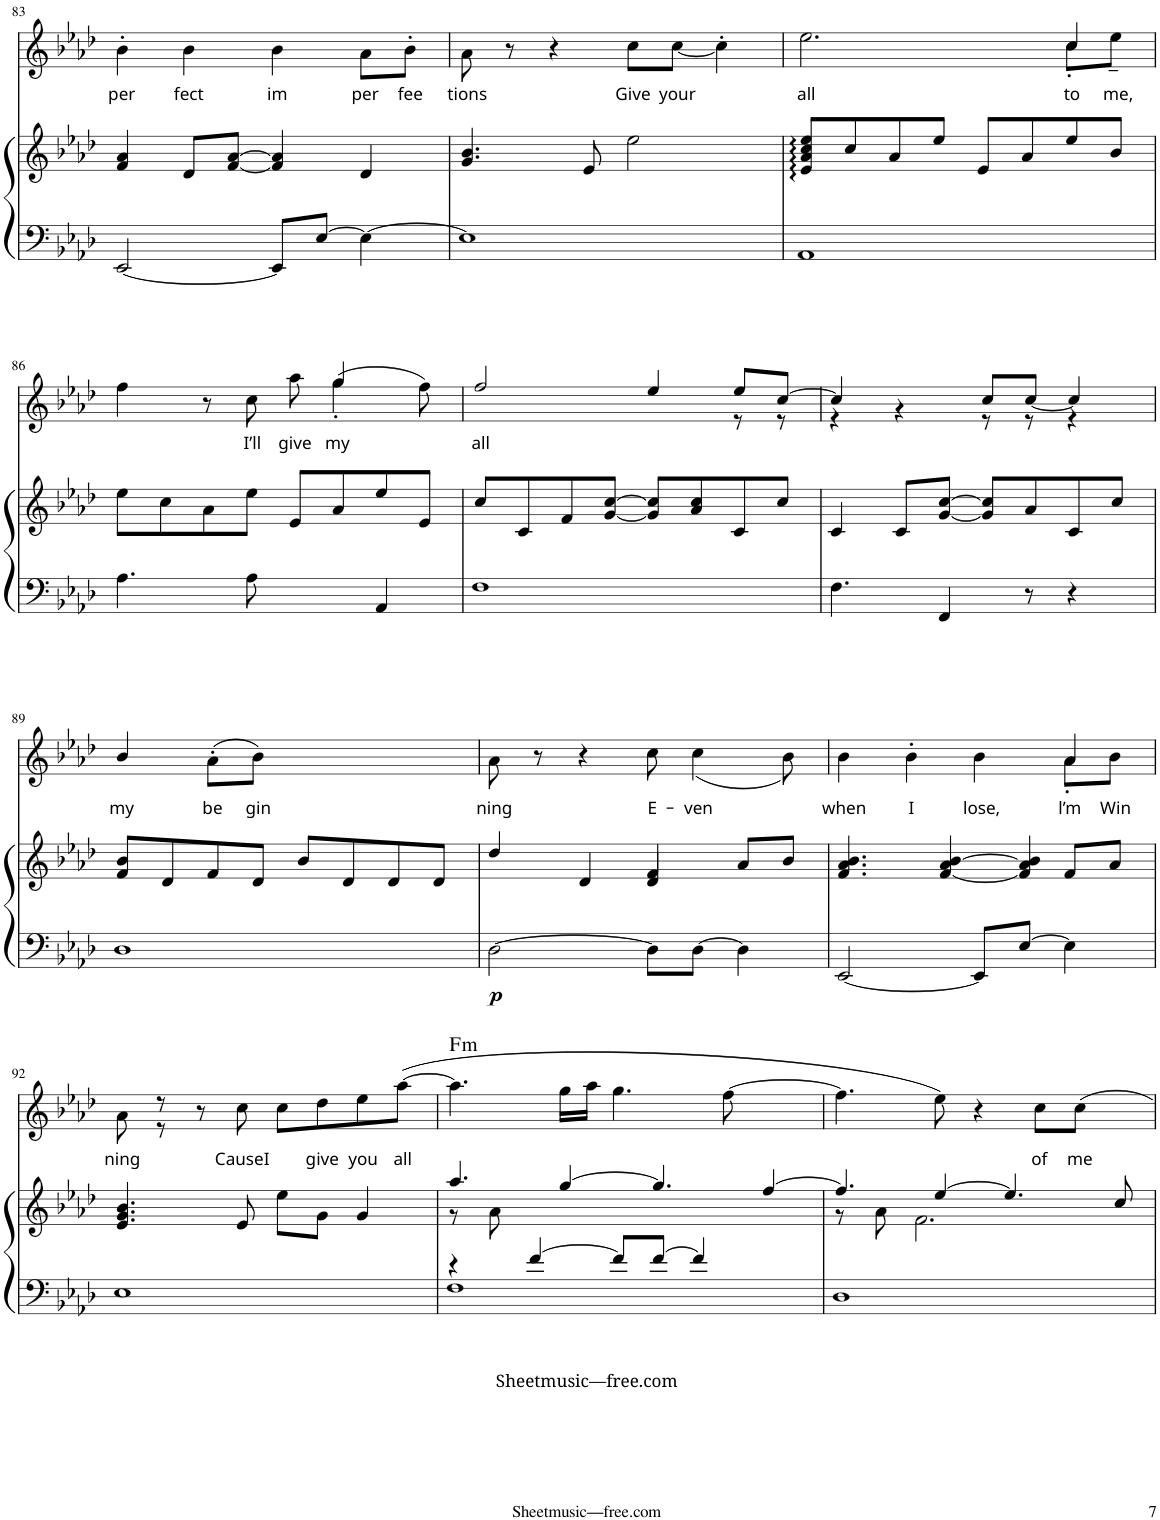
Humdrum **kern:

**kern	**kern	**dynam	**kern	**text	**harte
*part2	*part2	*part2	*part1	*part1	*part1
*staff3	*staff2	*staff2/3	*staff1	*staff1	*
*I"Piano	*	*	*I"Voice	*	*
*I'Pno	*	*	*I'V	*	*
!!LO:PB:g=z
*clefF4	*clefG2	*	*clefG2	*	*
*k[b-e-a-d-]	*k[b-e-a-d-]	*	*k[b-e-a-d-]	*	*
*M2/2	*M2/2	*	*M2/2	*	*
*met(c|)	*met(c|)	*	*met(c|)	*	*
=83	=83	=83	=83	=83	=83
!	!	!	!	!LO:LY:b	!
[<2EE-/	4f/ 4a-/	.	4b-'\	per	.
!	!	!	!	!LO:LY:b	!
.	8d-/L	.	4b-\	fect	.
.	[<8f/ [>8a-/J	.	.	.	.
!	!	!	!	!LO:LY:b	!
8EE-/L]	4f/] 4a-/]	.	4b-\	im	.
[>8E-/J	.	.	.	.	.
!	!	!	!	!LO:LY:b	!
4E-\_	4d-/	.	8a-\L	per	.
!	!	!	!	!LO:LY:b	!
.	.	.	8b-'\J	fee	.
=84	=84	=84	=84	=84	=84
!	!	!	!	!LO:LY:b	!
1E-]	4.g/ 4.b-/	.	8a-\	tions	.
.	.	.	8r	.	.
.	.	.	4r	.	.
.	8e-/	.	.	.	.
!	!	!	!	!LO:LY:b	!
.	2ee-\	.	8cc\L	Give	.
!	!	!	!	!LO:LY:b	!
.	.	.	[<8cc\J	your	.
.	.	.	4cc'\]	.	.
=85	=85	=85	=85	=85	=85
!	!	!	!	!LO:LY:b	!
*	*	*	*^	*	*
1AA-	8e-/: 8a-/: 8cc/: 8ee-/:L	.	2.ee-\	2.ryy	all	.
.	8cc/	.	.	.	.	.
.	8a-/	.	.	.	.	.
.	8ee-/J	.	.	.	.	.
.	8e-/L	.	.	.	.	.
.	8a-/	.	.	.	.	.
!	!	!	!	!	!LO:LY:b	!
.	8ee-/	.	8cc'\L	4cc/	to	.
!	!	!	!	!	!LO:LY:b	!
.	8b-/J	.	8ee-~\J	.	me,	.
!!LO:LB:g=z	!!
=86	=86	=86	=86	=86	=86	=86
*^	*	*	*	*	*	*
4.A-\	2.ryy	8ee-\L	.	4ff\	8ryy	.	.
*	*	*	*	*v	*v	*	*
.	.	8cc\	.	.	.	.
.	.	8a-\	.	8r	.	.
!	!	!	!	!	!LO:LY:b	!
8A-\	.	8ee-\J	.	8cc\	I’ll	.
!	!	!	!	!	!LO:LY:b	!
2ryy	.	8e-/L	.	8aa-\	give	.
!	!	!	!	!	!LO:LY:b	!
*	*	*	*	*^	*	*
.	.	8a-/	.	(>4gg'\	4gg/	my	.
.	4AA-/	8ee-/	.	.	.	.	.
.	.	8e-/J	.	8ff\)	8ryy	.	.
*v	*v	*	*	*	*	*	*
=87	=87	=87	=87	=87	=87	=87
!	!	!	!	!	!LO:LY:b	!
1F	8cc/L	.	2ff/	2.ryy	all	.
.	8c/	.	.	.	.	.
.	8f/	.	.	.	.	.
.	[<8g/ [>8cc/J	.	.	.	.	.
.	8g/] 8cc/]L	.	4ee-/	.	.	.
.	8a-/ 8cc/	.	.	.	.	.
.	8c/	.	8ee-/L	8r	.	.
.	8cc/J	.	[>8cc/J	8r	.	.
=88	=88	=88	=88	=88	=88	=88
4.F\	4c/	.	4cc/]	4r	.	.
.	8c/L	.	4ryy	4r	.	.
4FF/	[<8g/ [>8cc/J	.	.	.	.	.
.	8g/] 8cc/]L	.	8cc/L	8r	.	.
8r	8a-/	.	[<8cc/J	8r	.	.
4r	8c/	.	4cc/]	4r	.	.
.	8cc/J	.	.	.	.	.
*	*	*	*v	*v	*	*
!!LO:LB:g=z
=89	=89	=89	=89	=89	=89
!	!	!	!	!LO:LY:b	!
1D-	8f/ 8b-/L	.	4b-/	my	.
.	8d-/	.	.	.	.
!	!	!	!	!LO:LY:b	!
.	8f/	.	(>8a-'\L	be	.
!	!	!	!	!LO:LY:b	!
.	8d-/J	.	8b-\J)	gin	.
.	8b-/L	.	2ryy	.	.
.	8d-/	.	.	.	.
.	8d-/	.	.	.	.
.	8d-/J	.	.	.	.
=90	=90	=90	=90	=90	=90
*	*^	*	*	*	*
!	!	!	!LO:DY:b=2	!	!LO:LY:b	!
[>2D-\	4dd-/	2ryy	p	8a-\	ning	.
.	.	.	.	8r	.	.
.	4d-/	.	.	4r	.	.
!	!	!	!	!	!LO:LY:b	!
8D-\L]	4f/	4d-/	.	8cc\	E-	.
!	!	!	!	!	!LO:LY:b	!
[>8D-\J	.	.	.	(<4cc\	-ven	.
4D-\]	8a-/L	4ryy	.	.	.	.
.	8b-/J	.	.	8b-\)	.	.
=91	=91	=91	=91	=91	=91	=91
!	!	!	!	!	!LO:LY:b	!
*	*	*	*	*^	*	*
[<2EE-/	4.f/ 4.a-/ 4.b-/	2.ryy	.	4b-\	2.ryy	when	.
!	!	!	!	!	!	!LO:LY:b	!
.	.	.	.	4b-'\	.	I	.
.	[<4f/ 4a-/ [>4b-/	.	.	.	.	.	.
!	!	!	!	!	!	!LO:LY:b	!
8EE-/L]	.	.	.	4b-\	.	lose,	.
[>8E-/J	4f/] 4a-/ 4b-/]	.	.	.	.	.	.
!	!	!	!	!	!	!LO:LY:b	!
4E-\]	.	8f/L	.	8a-'\L	4a-/	l’m	.
!	!	!	!	!	!	!LO:LY:b	!
.	8ryy	8a-/J	.	8b-\J	.	Win	.
!!LO:LB:g=z	!!
=92	=92	=92	=92	=92	=92	=92	=92
!	!	!	!	!	!	!LO:LY:b	!
*	*v	*v	*	*	*	*	*
1E-	4.e-/ 4.g/ 4.b-/	.	8a-\	8ryy	ning	.
.	.	.	8r	8r	.	.
.	.	.	8r	2.ryy	.	.
!	!	!	!	!	!LO:LY:b	!
.	8e-/	.	8cc\	.	CauseI	.
.	8ee-\L	.	8cc\L	.	.	.
!	!	!	!	!	!LO:LY:b	!
.	8g\J	.	8dd-\	.	give	.
!	!	!	!	!	!LO:LY:b	!
.	4g/	.	8ee-\	.	you	.
!	!	!	!	!	!LO:LY:b	!
.	.	.	(>[>8aa-\J	.	all	.
*	*	*	*v	*v	*	*
=93	=93	=93	=93	=93	=93
*^	*^	*	*	*	*
!	!	!	!	!	!	!	!LO:H:kt=m
4r	1F	4.aa-/	8r	.	4.aa-\]	.	F:min
.	.	.	8a-\	.	.	.	.
[>4f/	.	.	1ryy	.	.	.	.
.	.	[>4gg/	.	.	16gg\LL	.	.
.	.	.	.	.	16aa-\JJ	.	.
8f/L]	.	.	.	.	4.gg\	.	.
[>8f/J	.	4.gg/]	.	.	.	.	.
4f/]	.	.	.	.	.	.	.
.	.	.	.	.	[>8ff\	.	.
4ryy	4ryy	[>4ff/	.	.	4ryy	.	.
*v	*v	*	*	*	*	*	*
=94	=94	=94	=94	=94	=94	=94
1D-	4.ff/]	8r	.	4.ff\]	.	.
.	.	8a-\	.	.	.	.
.	.	2.f\	.	.	.	.
.	[>4ee-/	.	.	8ee-\)	.	.
.	.	.	.	4r	.	.
.	4.ee-/]	.	.	.	.	.
!	!	!	!	!	!LO:LY:b	!
.	.	.	.	8cc\L	of	.
!	!	!	!	!	!LO:LY:b	!
.	.	.	.	8cc\J	me	.
8ryy	8cc/	8ryy	.	8ryy	.	.
*	*v	*v	*	*	*	*
=	=	=	=	=	=
*-	*-	*-	*-	*-	*-
